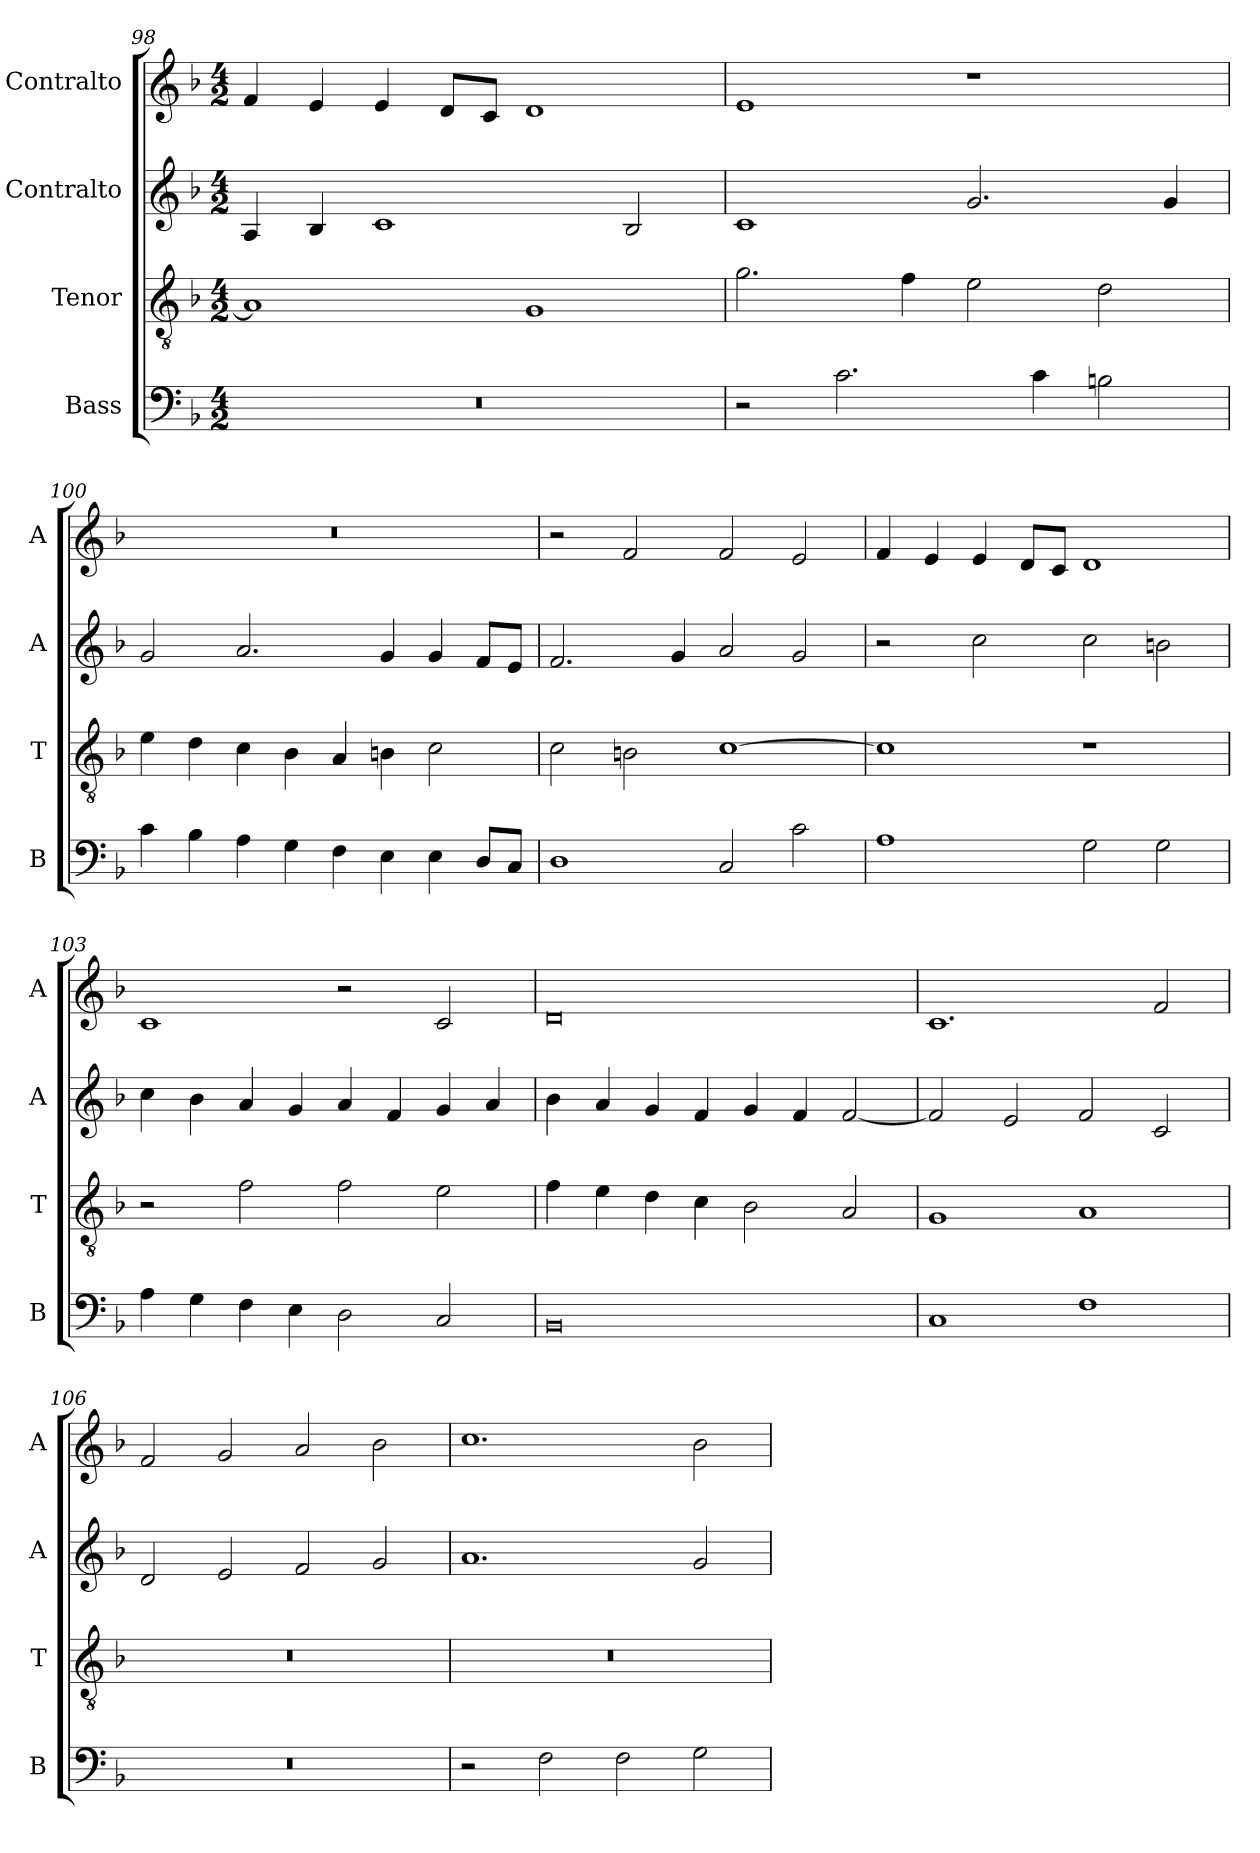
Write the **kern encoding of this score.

**kern	**kern	**kern	**kern
*part4	*part3	*part2	*part1
*staff4	*staff3	*staff2	*staff1
*I"Bass	*I"Tenor	*I"Contralto	*I"Contralto
*I'B	*I'T	*I'A	*I'A
*clefF4	*clefGv2	*clefG2	*clefG2
*k[b-]	*k[b-]	*k[b-]	*k[b-]
*F:ion	*F:ion	*F:ion	*F:ion
*M4/2	*M4/2	*M4/2	*M4/2
=98	=98	=98	=98
0r	1A]	4A	4f
.	.	4B-	4e
.	.	1c	4e
.	.	.	8d/L
.	.	.	8c/J
.	1G	.	1d
.	.	2B-	.
=99	=99	=99	=99
2r	2.g	1c	1e
2.c	.	.	.
.	4f	.	.
.	2e	2.g	1r
4c	.	.	.
2Bn	2d	.	.
.	.	4g	.
=100	=100	=100	=100
4c	4e	2g	0r
4B-	4d	.	.
4A	4c	2.a	.
4G	4B-	.	.
4F	4A	.	.
4E	4Bn	4g	.
4E	2c	4g	.
8D/L	.	8f/L	.
8C/J	.	8e/J	.
=101	=101	=101	=101
1D	2c	2.f	2r
.	2Bn	.	2f
.	.	4g	.
2C	[1c	2a	2f
2c	.	2g	2e
=102	=102	=102	=102
1A	1c]	2r	4f
.	.	.	4e
.	.	2cc	4e
.	.	.	8d/L
.	.	.	8c/J
2G	1r	2cc	1d
2G	.	2bn	.
=103	=103	=103	=103
4A	2r	4cc	1c
4G	.	4b-	.
4F	2f	4a	.
4E	.	4g	.
2D	2f	4a	2r
.	.	4f	.
2C	2e	4g	2c
.	.	4a	.
=104	=104	=104	=104
0BB-	4f	4b-	0d
.	4e	4a	.
.	4d	4g	.
.	4c	4f	.
.	2B-	4g	.
.	.	4f	.
.	2A	[2f	.
=105	=105	=105	=105
1C	1G	2f]	1.c
.	.	2e	.
1F	1A	2f	.
.	.	2c	2f
=106	=106	=106	=106
0r	0r	2d	2f
.	.	2e	2g
.	.	2f	2a
.	.	2g	2b-
=107	=107	=107	=107
2r	0r	1.a	1.cc
2F	.	.	.
2F	.	.	.
2G	.	2g	2b-
=	=	=	=
*-	*-	*-	*-
